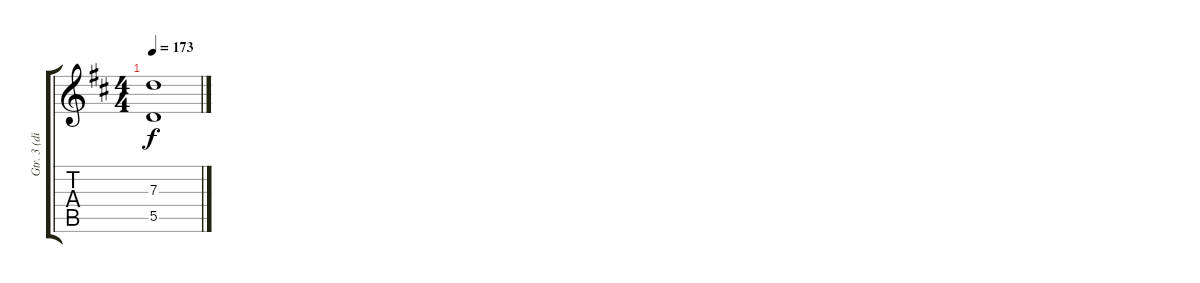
\track ("Gtr. 3 (dist.)" "Gtr. 3 (di") {instrument overdrivenguitar}
\staff {score tabs}
\tuning (E4 B3 G3 D3 A2 D2) {hide}
\ts (4 4)
\tempo 173
\clef g2
\ks d
(7.3{t} 5.5{t}).1{dy f}
